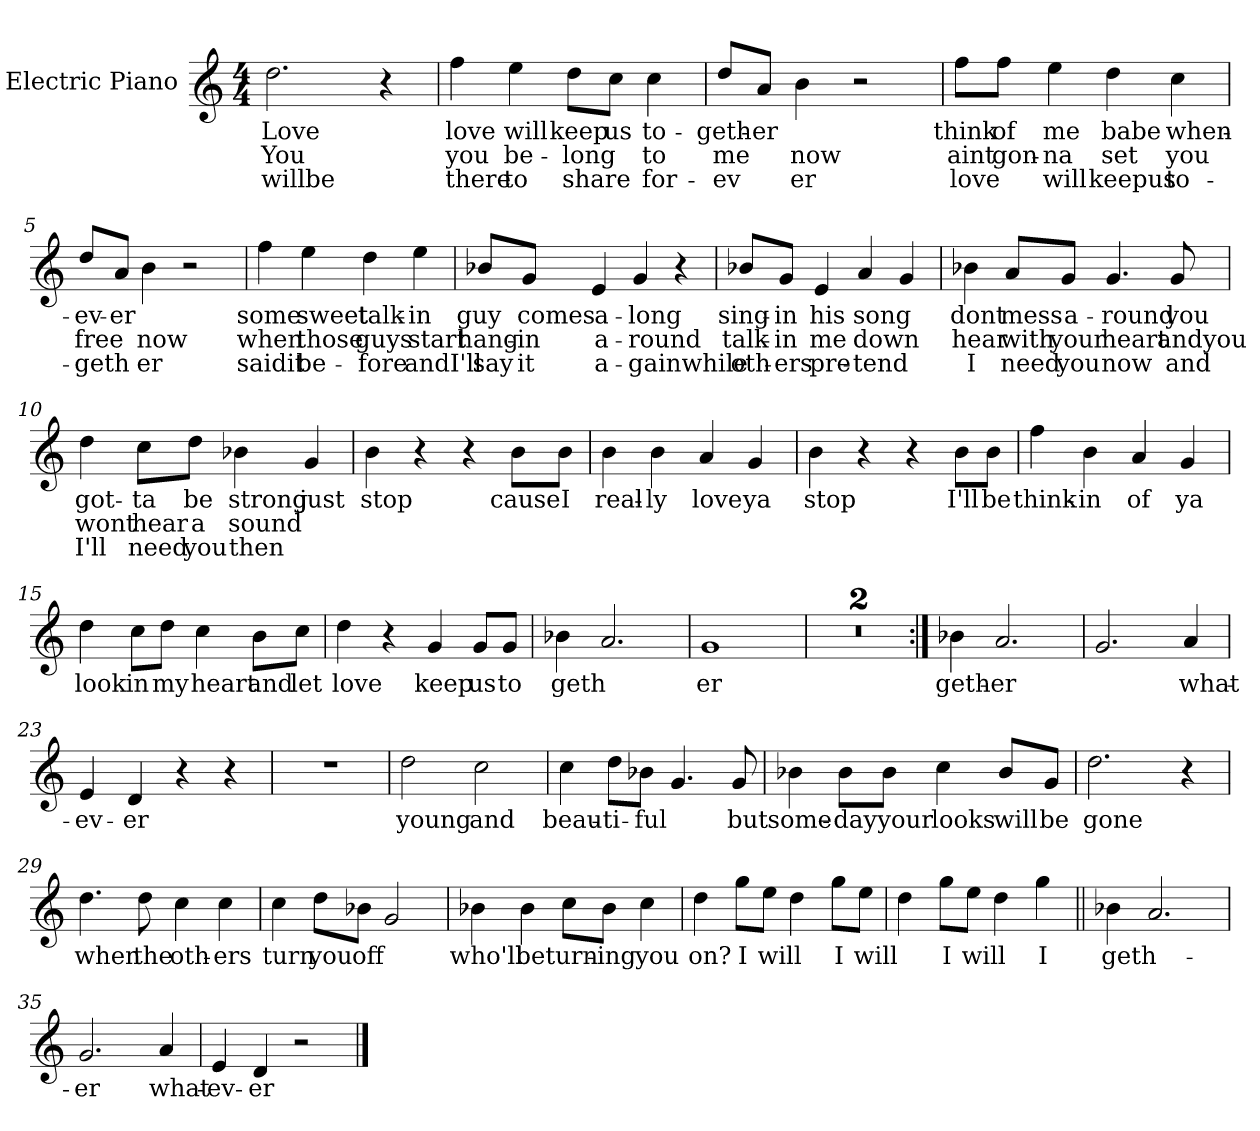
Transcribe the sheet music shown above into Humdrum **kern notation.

**kern	**text	**text	**text
*part1	*part1	*part1	*part1
*staff1	*staff1	*staff1	*staff1
*I"Electric Piano	*	*	*
*I'E.Pno	*	*	*
*clefG2	*	*	*
*k[]	*	*	*
*C:	*	*	*
*M4/4	*	*	*
=1	=1	=1	=1
2.dd\	Love	You	willbe
4r	.	.	.
=2	=2	=2	=2
4ff\	love	you	there
4ee\	will	be-	to
8dd\L	keep	-long	share
8cc\J	us	.	.
4cc\	to-	to	for-
=3	=3	=3	=3
8dd/L	-geth-	me	-ev
8a/J	-er	.	.
4b\	.	now	er
2r	.	.	.
=4	=4	=4	=4
8ff\L	think	aint	love
8ff\J	of	gon-	.
4ee\	me	-na	will
4dd\	babe	set	keepus
4cc\	when-	you	to-
!!LO:LB:g=z
=5	=5	=5	=5
8dd/L	-ev-	free	-geth
8a/J	-er	.	.
4b\	.	now	er
2r	.	.	.
=6	=6	=6	=6
4ff\	some	when	saidit
4ee\	sweet	those	be-
4dd\	talk-	guys	fore
4ee\	-in	start	andI'll
=7	=7	=7	=7
8b-X/L	guy	hang-	say
8g/J	comes	-in	it
4e/	a-	a-	a-
4g/	-long	-round	-gainwhile
4r	.	.	.
=8	=8	=8	=8
8b-X/L	sing-	talk-	oth-
8g/J	-in	-in	-ers
4e/	his	me	pre-
4a/	song	down	-tend
4g/	.	.	.
!!LO:LB:g=z
=9	=9	=9	=9
4b-X\	dont	hear	I
8a/L	mess	with	need
8g/J	a-	your	you
4.g/	-round	heart	now
8g/	you	andyou	and
=10	=10	=10	=10
4dd\	got-	wont	I'll
8cc\L	-ta	hear	need
8dd\J	be	a	you
4b-X\	strong	sound	then
4g/	just	.	.
=11	=11	=11	=11
4b\	stop	.	.
4r	.	.	.
4r	.	.	.
8b\L	cause	.	.
8b\J	I	.	.
=12	=12	=12	=12
4b\	real-	.	.
4b\	-ly	.	.
4a/	love	.	.
4g/	ya	.	.
!!LO:LB:g=z
=13	=13	=13	=13
4b\	stop	.	.
4r	.	.	.
4r	.	.	.
8b\L	I'll	.	.
8b\J	be	.	.
=14	=14	=14	=14
4ff\	think-	.	.
4b\	-in	.	.
4a/	of	.	.
4g/	ya	.	.
=15	=15	=15	=15
4dd\	look	.	.
8cc\L	in	.	.
8dd\J	my	.	.
4cc\	heart	.	.
8b\L	and	.	.
8cc\J	let	.	.
=16	=16	=16	=16
4dd\	love	.	.
4r	.	.	.
4g/	keep	.	.
8g/L	us	.	.
8g/J	to	.	.
!!LO:LB:g=z
=17	=17	=17	=17
4b-X\	geth	.	.
2.a/	.	.	.
=18	=18	=18	=18
1g	er	.	.
=19	=19	=19	=19
1r	.	.	.
=20	=20	=20	=20
1r	.	.	.
=21:|!	=21:|!	=21:|!	=21:|!
4b-X\	geth-	.	.
2.a/	-er	.	.
=22	=22	=22	=22
2.g/	.	.	.
4a/	what-	.	.
=23	=23	=23	=23
4e/	ev-	.	.
4d/	-er	.	.
4r	.	.	.
4r	.	.	.
=24	=24	=24	=24
1r	.	.	.
!!LO:LB:g=z
=25	=25	=25	=25
2dd\	young	.	.
2cc\	and	.	.
=26	=26	=26	=26
4cc\	beau-	.	.
8dd\L	-ti-	.	.
8b-X\J	-ful	.	.
4.g/	.	.	.
8g/	but	.	.
=27	=27	=27	=27
4b-X\	some-	.	.
8b-\L	-day	.	.
8b-\J	your	.	.
4cc\	looks	.	.
8b-/L	will	.	.
8g/J	be	.	.
=28	=28	=28	=28
2.dd\	gone	.	.
4r	.	.	.
=29	=29	=29	=29
4.dd\	when	.	.
8dd\	the	.	.
4cc\	oth-	.	.
4cc\	-ers	.	.
=30	=30	=30	=30
4cc\	turn	.	.
8dd\L	you	.	.
8b-X\J	off	.	.
2g/	.	.	.
!!LO:LB:g=z
=31	=31	=31	=31
4b-X\	who'll	.	.
4b-\	be	.	.
8cc\L	turn-	.	.
8b-\J	-ing	.	.
4cc\	you	.	.
=32	=32	=32	=32
4dd\	on?	.	.
8gg\L	I	.	.
8ee\J	will	.	.
4dd\	.	.	.
8gg\L	I	.	.
8ee\J	will	.	.
=33	=33	=33	=33
4dd\	.	.	.
8gg\L	I	.	.
8ee\J	will	.	.
4dd\	.	.	.
4gg\	I	.	.
=34||	=34||	=34||	=34||
4b-X\	geth-	.	.
2.a/	.	.	.
=35	=35	=35	=35
2.g/	-er	.	.
4a/	what-	.	.
=36	=36	=36	=36
4e/	-ev-	.	.
4d/	-er	.	.
2r	.	.	.
==	==	==	==
*-	*-	*-	*-
